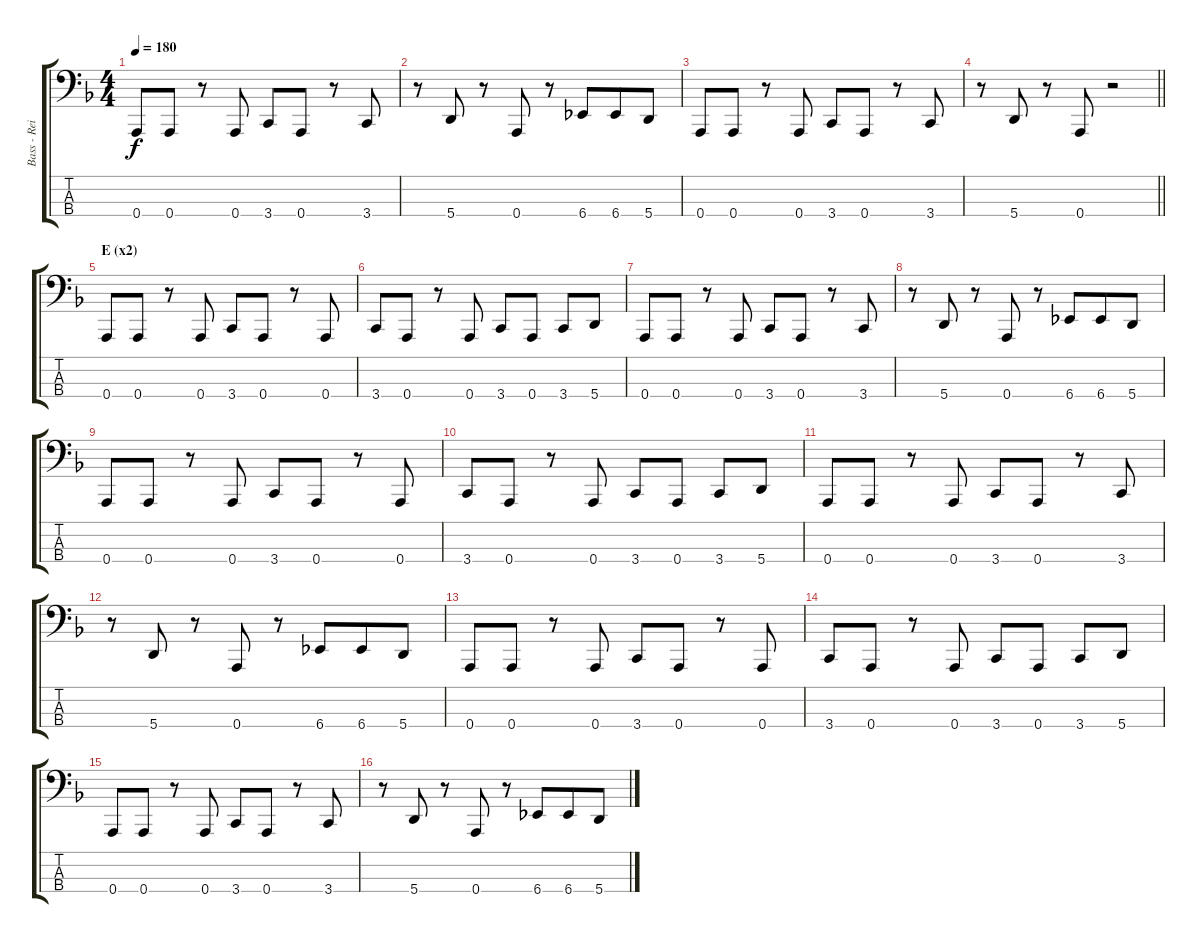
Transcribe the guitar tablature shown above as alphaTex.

\track ("Bass - Reita" "Bass - Rei") {instrument electricbasspick}
\staff {score tabs}
\tuning (C2 G1 D1 A0) {hide}
\ts (4 4)
\tempo 180
\clef f4
\ks f
0.4.8{dy f} 0.4.8 r.8 0.4.8 3.4.8 0.4.8 r.8 3.4.8 |
r.8 5.4.8 r.8 0.4.8 r.8 6.4.8{beam merge} 6.4.8 5.4.8 |
0.4.8 0.4.8 r.8 0.4.8 3.4.8 0.4.8 r.8 3.4.8 |
\barLineRight lightlight
r.8 5.4.8 r.8 0.4.8 r.2 |
\section ("" "E (x2)")
0.4.8 0.4.8 r.8 0.4.8 3.4.8 0.4.8 r.8 0.4.8 |
3.4.8 0.4.8 r.8 0.4.8 3.4.8 0.4.8 3.4.8 5.4.8 |
0.4.8 0.4.8 r.8 0.4.8 3.4.8 0.4.8 r.8 3.4.8 |
r.8 5.4.8 r.8 0.4.8 r.8 6.4.8{beam merge} 6.4.8 5.4.8 |
0.4.8 0.4.8 r.8 0.4.8 3.4.8 0.4.8 r.8 0.4.8 |
3.4.8 0.4.8 r.8 0.4.8 3.4.8 0.4.8 3.4.8 5.4.8 |
0.4.8 0.4.8 r.8 0.4.8 3.4.8 0.4.8 r.8 3.4.8 |
r.8 5.4.8 r.8 0.4.8 r.8 6.4.8{beam merge} 6.4.8 5.4.8 |
0.4.8 0.4.8 r.8 0.4.8 3.4.8 0.4.8 r.8 0.4.8 |
3.4.8 0.4.8 r.8 0.4.8 3.4.8 0.4.8 3.4.8 5.4.8 |
0.4.8 0.4.8 r.8 0.4.8 3.4.8 0.4.8 r.8 3.4.8 |
r.8 5.4.8 r.8 0.4.8 r.8 6.4.8{beam merge} 6.4.8 5.4.8
